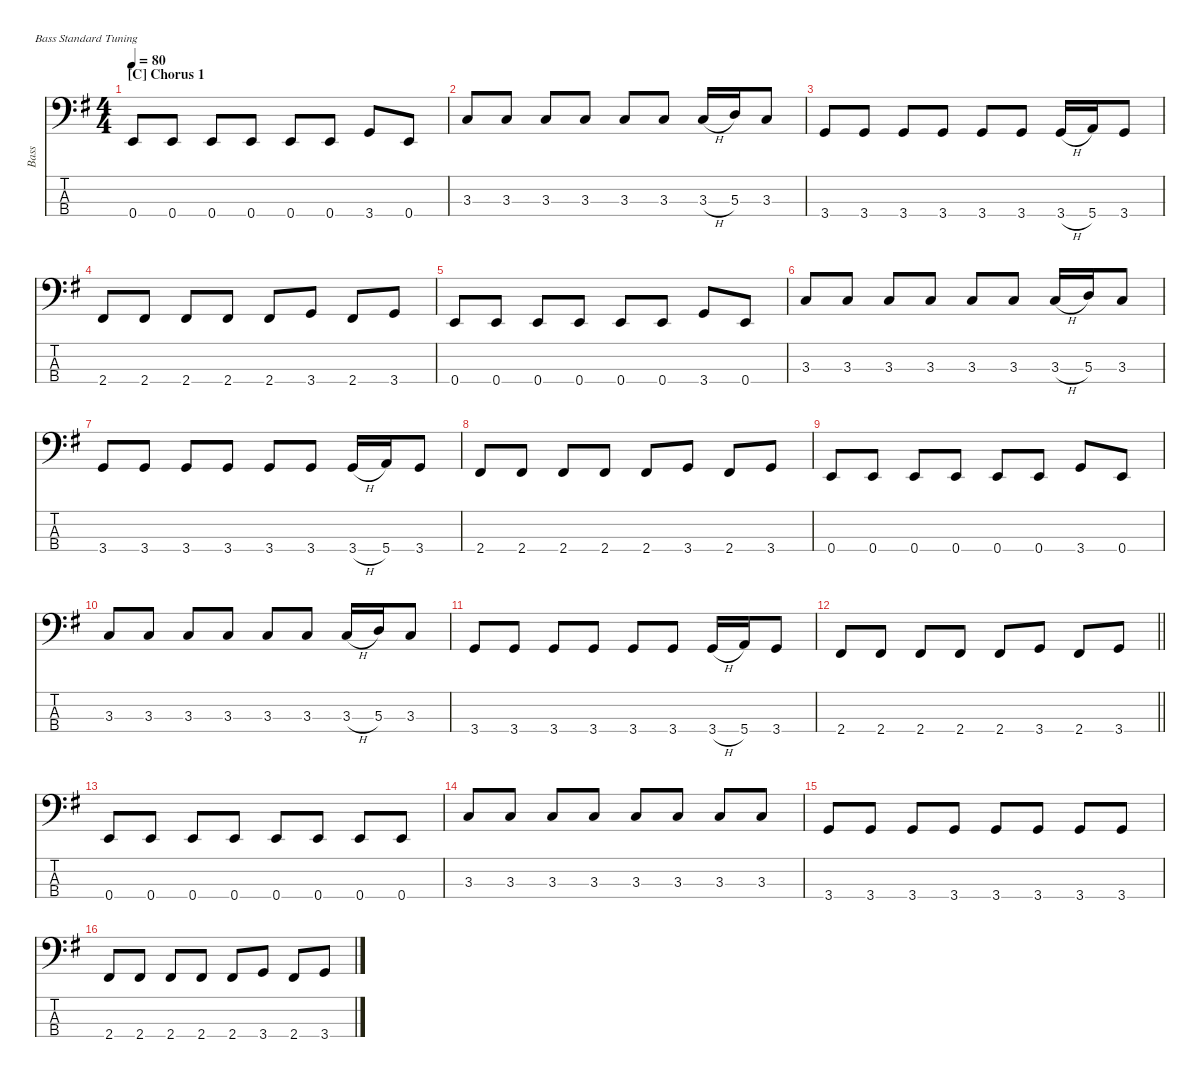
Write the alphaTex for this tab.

\hideDynamics
\bracketExtendMode nobrackets
\otherSystemsTrackNameOrientation horizontal
\track ("Bass" "Bass") {defaultSystemsLayout 8 multiBarRest instrument electricbassfinger}
\staff {score tabs}
\tuning (G2 D2 A1 E1)
\ts (4 4)
\section ("C" "Chorus 1")
\tempo 80
\clef f4
\ks g
0.4{acc forcenatural}.8{dy f beam Up} 0.4{acc forcenatural}.8{beam Up} 0.4{acc forcenatural}.8{beam Up} 0.4{acc forcenatural}.8{beam Up} 0.4{acc forcenatural}.8{beam Up} 0.4{acc forcenatural}.8{beam Up} 3.4{acc forcenatural}.8{beam Up} 0.4{acc forcenatural}.8{beam Up} |
3.3{acc forcenatural}.8{beam Up} 3.3{acc forcenatural}.8{beam Up} 3.3{acc forcenatural}.8{beam Up} 3.3{acc forcenatural}.8{beam Up} 3.3{acc forcenatural}.8{beam Up} 3.3{acc forcenatural}.8{beam Up} 3.3{h acc forcenatural}.16{beam Up} 5.3{acc forcenatural}.16{beam Up} 3.3{acc forcenatural}.8{beam Up} |
3.4{acc forcenatural}.8{beam Up} 3.4{acc forcenatural}.8{beam Up} 3.4{acc forcenatural}.8{beam Up} 3.4{acc forcenatural}.8{beam Up} 3.4{acc forcenatural}.8{beam Up} 3.4{acc forcenatural}.8{beam Up} 3.4{h acc forcenatural}.16{beam Up} 5.4{acc forcenatural}.16{beam Up} 3.4{acc forcenatural}.8{beam Up} |
2.4{acc #}.8{beam Up} 2.4{acc #}.8{beam Up} 2.4{acc #}.8{beam Up} 2.4{acc #}.8{beam Up} 2.4{acc #}.8{beam Up} 3.4{acc forcenatural}.8{beam Up} 2.4{acc #}.8{beam Up} 3.4{acc forcenatural}.8{beam Up} |
0.4{acc forcenatural}.8{beam Up} 0.4{acc forcenatural}.8{beam Up} 0.4{acc forcenatural}.8{beam Up} 0.4{acc forcenatural}.8{beam Up} 0.4{acc forcenatural}.8{beam Up} 0.4{acc forcenatural}.8{beam Up} 3.4{acc forcenatural}.8{beam Up} 0.4{acc forcenatural}.8{beam Up} |
3.3{acc forcenatural}.8{beam Up} 3.3{acc forcenatural}.8{beam Up} 3.3{acc forcenatural}.8{beam Up} 3.3{acc forcenatural}.8{beam Up} 3.3{acc forcenatural}.8{beam Up} 3.3{acc forcenatural}.8{beam Up} 3.3{h acc forcenatural}.16{beam Up} 5.3{acc forcenatural}.16{beam Up} 3.3{acc forcenatural}.8{beam Up} |
3.4{acc forcenatural}.8{beam Up} 3.4{acc forcenatural}.8{beam Up} 3.4{acc forcenatural}.8{beam Up} 3.4{acc forcenatural}.8{beam Up} 3.4{acc forcenatural}.8{beam Up} 3.4{acc forcenatural}.8{beam Up} 3.4{h acc forcenatural}.16{beam Up} 5.4{acc forcenatural}.16{beam Up} 3.4{acc forcenatural}.8{beam Up} |
2.4{acc #}.8{beam Up} 2.4{acc #}.8{beam Up} 2.4{acc #}.8{beam Up} 2.4{acc #}.8{beam Up} 2.4{acc #}.8{beam Up} 3.4{acc forcenatural}.8{beam Up} 2.4{acc #}.8{beam Up} 3.4{acc forcenatural}.8{beam Up} |
0.4{acc forcenatural}.8{beam Up} 0.4{acc forcenatural}.8{beam Up} 0.4{acc forcenatural}.8{beam Up} 0.4{acc forcenatural}.8{beam Up} 0.4{acc forcenatural}.8{beam Up} 0.4{acc forcenatural}.8{beam Up} 3.4{acc forcenatural}.8{beam Up} 0.4{acc forcenatural}.8{beam Up} |
3.3{acc forcenatural}.8{beam Up} 3.3{acc forcenatural}.8{beam Up} 3.3{acc forcenatural}.8{beam Up} 3.3{acc forcenatural}.8{beam Up} 3.3{acc forcenatural}.8{beam Up} 3.3{acc forcenatural}.8{beam Up} 3.3{h acc forcenatural}.16{beam Up} 5.3{acc forcenatural}.16{beam Up} 3.3{acc forcenatural}.8{beam Up} |
3.4{acc forcenatural}.8{beam Up} 3.4{acc forcenatural}.8{beam Up} 3.4{acc forcenatural}.8{beam Up} 3.4{acc forcenatural}.8{beam Up} 3.4{acc forcenatural}.8{beam Up} 3.4{acc forcenatural}.8{beam Up} 3.4{h acc forcenatural}.16{beam Up} 5.4{acc forcenatural}.16{beam Up} 3.4{acc forcenatural}.8{beam Up} |
\barLineRight lightlight
2.4{acc #}.8{beam Up} 2.4{acc #}.8{beam Up} 2.4{acc #}.8{beam Up} 2.4{acc #}.8{beam Up} 2.4{acc #}.8{beam Up} 3.4{acc forcenatural}.8{beam Up} 2.4{acc #}.8{beam Up} 3.4{acc forcenatural}.8{beam Up} |
0.4{acc forcenatural}.8{beam Up} 0.4{acc forcenatural}.8{beam Up} 0.4{acc forcenatural}.8{beam Up} 0.4{acc forcenatural}.8{beam Up} 0.4{acc forcenatural}.8{beam Up} 0.4{acc forcenatural}.8{beam Up} 0.4{acc forcenatural}.8{beam Up} 0.4{acc forcenatural}.8{beam Up} |
3.3{acc forcenatural}.8{beam Up} 3.3{acc forcenatural}.8{beam Up} 3.3{acc forcenatural}.8{beam Up} 3.3{acc forcenatural}.8{beam Up} 3.3{acc forcenatural}.8{beam Up} 3.3{acc forcenatural}.8{beam Up} 3.3{acc forcenatural}.8{beam Up} 3.3{acc forcenatural}.8{beam Up} |
3.4{acc forcenatural}.8{beam Up} 3.4{acc forcenatural}.8{beam Up} 3.4{acc forcenatural}.8{beam Up} 3.4{acc forcenatural}.8{beam Up} 3.4{acc forcenatural}.8{beam Up} 3.4{acc forcenatural}.8{beam Up} 3.4{acc forcenatural}.8{beam Up} 3.4{acc forcenatural}.8{beam Up} |
2.4{acc #}.8{beam Up} 2.4{acc #}.8{beam Up} 2.4{acc #}.8{beam Up} 2.4{acc #}.8{beam Up} 2.4{acc #}.8{beam Up} 3.4{acc forcenatural}.8{beam Up} 2.4{acc #}.8{beam Up} 3.4{acc forcenatural}.8{beam Up}
